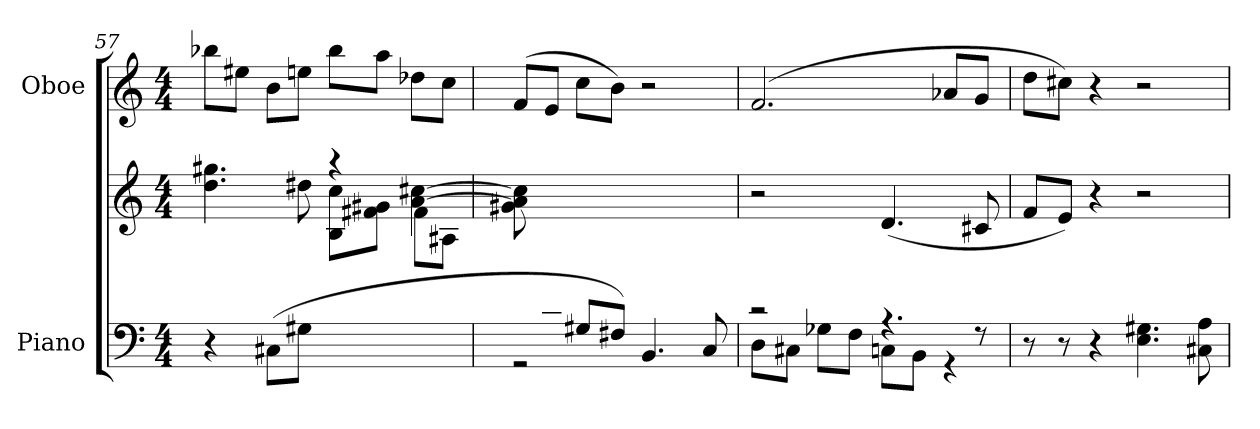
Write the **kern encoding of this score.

**kern	**kern	**kern
*part2	*part2	*part1
*staff3	*staff2	*staff1
*I"Piano	*	*I"Oboe
*I'Pno.	*	*I'Ob
!!LO:LB:g=z
*clefF4	*clefG2	*clefG2
*k[]	*k[]	*k[]
*M4/4	*M4/4	*M4/4
=57	=57	=57
*	*^	*
4r	4.dd\ 4.gg#X\	2ryy	8bb-X\L
.	.	.	8ee#X\J
(>8C#X\L	.	.	8b\L
8G#X\J	8dd#X\	.	8een\J
2ryy	4r	8B\ 8cc\L	8bb-\L
.	.	8f#X\ 8g#X\J	8aa\J
.	[4a\ [4cc#X\	8f#\L	8dd-X\L
.	.	8A#X\J)	8cc\J
*	*v	*v	*
=58	=58	=58
*^	*	*
8ryy	2r	(>8g#X\ 8a\] 8cc#\]L	(>8f/L
8d#X/J	.	2..ryy	8e/J
8G#X/L	.	.	8cc\L
8F#X/J)	.	.	8b\J)
4.BB/	2ryy	.	2r
8C/	.	.	.
=59	=59	=59	=59
2r	8D\L	2r	(>2.f/
.	8C#X\J	.	.
.	8G-X\L	.	.
.	8F\J	.	.
4.r	8Cn\L	(<4.d/	.
.	8BB\J	.	.
.	4r	.	8a-X/L
8r	.	8c#X/	8g/J
*v	*v	*	*
=60	=60	=60
8r	8f/L	8dd\L
8r	8e/J)	8cc#X\J)
4r	4r	4r
4.E\ 4.G#X\	2r	2r
8C#X\ 8A\	.	.
=	=	=
*-	*-	*-
